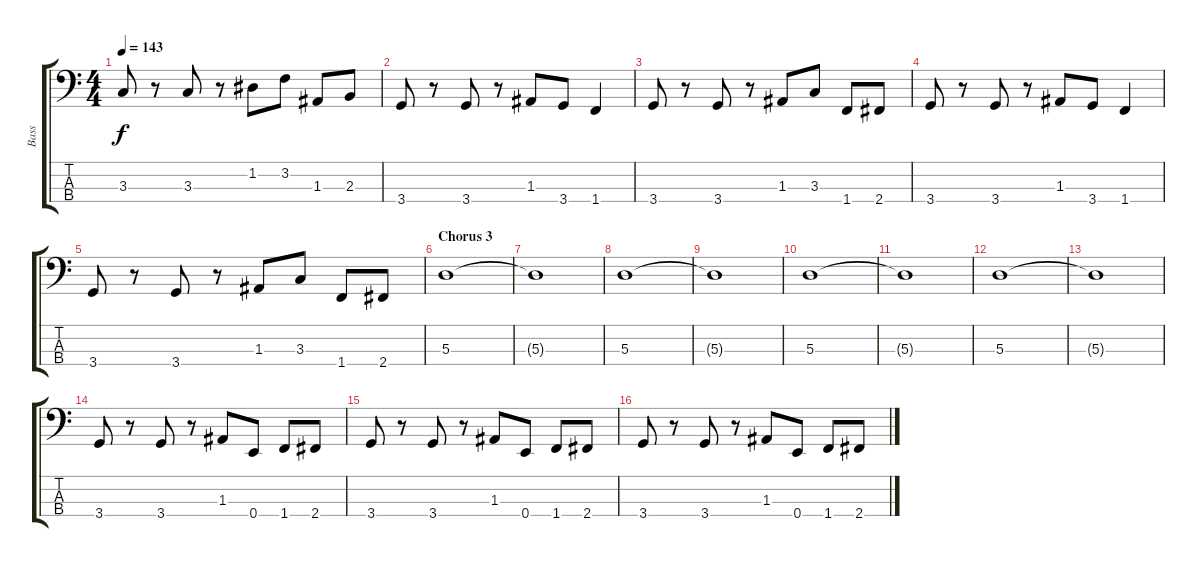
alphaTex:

\track ("Bass" "Bass") {instrument electricbasspick}
\staff {score tabs}
\tuning (G2 D2 A1 E1) {hide}
\ts (4 4)
\tempo 143
\clef f4
\ks c
3.3.8{dy f} r.8 3.3.8 r.8 1.2.8 3.2.8 1.3.8 2.3.8 |
3.4.8 r.8 3.4.8 r.8 1.3.8 3.4.8 1.4.4 |
3.4.8 r.8 3.4.8 r.8 1.3.8 3.3.8 1.4.8 2.4.8 |
3.4.8 r.8 3.4.8 r.8 1.3.8 3.4.8 1.4.4 |
3.4.8 r.8 3.4.8 r.8 1.3.8 3.3.8 1.4.8 2.4.8 |
\section ("" "Chorus 3")
5.3.1 |
5.3{t}.1 |
5.3.1 |
5.3{t}.1 |
5.3.1 |
5.3{t}.1 |
5.3.1 |
5.3{t}.1 |
3.4.8 r.8 3.4.8 r.8 1.3.8 0.4.8 1.4.8 2.4.8 |
3.4.8 r.8 3.4.8 r.8 1.3.8 0.4.8 1.4.8 2.4.8 |
3.4.8 r.8 3.4.8 r.8 1.3.8 0.4.8 1.4.8 2.4.8
